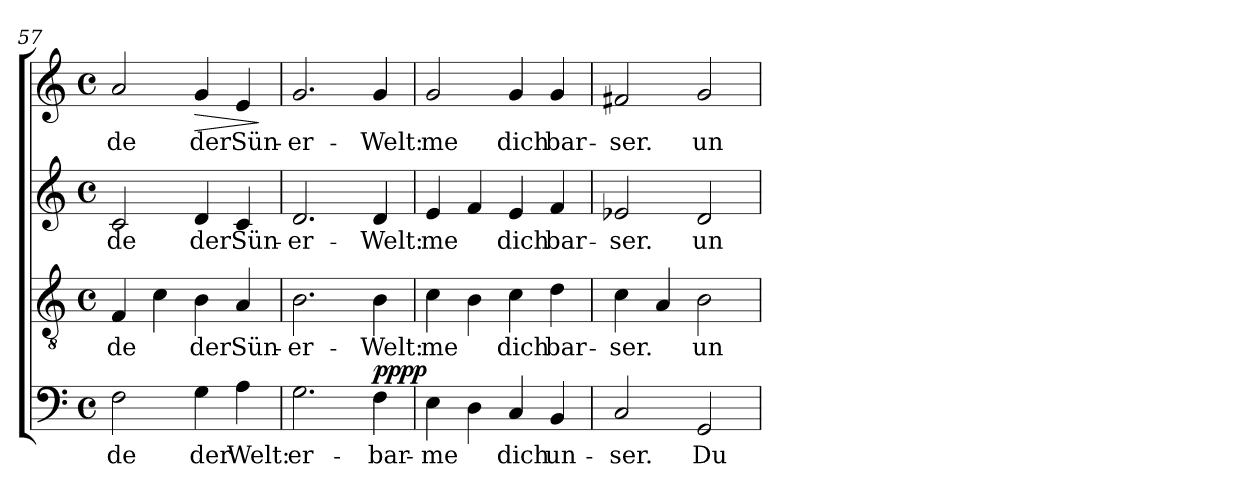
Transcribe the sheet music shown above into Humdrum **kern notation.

**kern	**text	**kern	**text	**kern	**text	**kern	**text	**dynam
*part1	*part1	*part1	*part1	*part1	*part1	*part1	*part1	*part1
*staff4	*staff4	*staff3	*staff3	*staff2	*staff2	*staff1	*staff1	*staff1/2/3/4
!!LO:PB:g=z
*clefF4	*	*clefGv2	*	*clefG2	*	*clefG2	*	*
*k[]	*	*k[]	*	*k[]	*	*k[]	*	*
*C:	*	*C:	*	*C:	*	*C:	*	*
*M4/4	*	*M4/4	*	*M4/4	*	*M4/4	*	*
*met(c)	*	*met(c)	*	*met(c)	*	*met(c)	*	*
=57	=57	=57	=57	=57	=57	=57	=57	=57
!	!LO:LY:b	!	!LO:LY:b	!	!LO:LY:b	!	!LO:LY:b	!
2F\	-de	4F/	-de	2c/	-de	2a/	-de	.
.	.	4c\	.	.	.	.	.	.
!	!LO:LY:b	!	!LO:LY:b	!	!LO:LY:b	!	!LO:LY:b	!LO:HP:b
4G\	der	4B\	der	4d/	der	4g/	der	>
!	!LO:LY:b	!	!LO:LY:b	!	!LO:LY:b	!	!LO:LY:b	!
4A\	Welt:	4A/	Sün-	4c/	Sün-	4e/	Sün-	.
.	.	.	.	.	.	.	.	]
=58	=58	=58	=58	=58	=58	=58	=58	=58
!	!LO:LY:b	!	!LO:LY:b	!	!LO:LY:b	!	!LO:LY:b	!
2.G\	er-	2.B\	er-	2.d/	er-	2.g/	er-	.
!	!LO:LY:b	!	!LO:LY:b	!	!LO:LY:b	!	!LO:LY:b	!LO:DY:a=4
!	!	!	!	!	!	!	!	!LO:DY:n=1:a=3
!	!	!	!	!	!	!	!	!LO:DY:n=2:a=2
!	!	!	!	!	!	!	!	!LO:DY:n=3:a
4F\	-bar-	4B\	-Welt:	4d/	-Welt:	4g/	-Welt:	p p p p
=59	=59	=59	=59	=59	=59	=59	=59	=59
!	!LO:LY:b	!	!LO:LY:b	!	!LO:LY:b	!	!LO:LY:b	!
4E\	-me	4c\	-me	4e/	-me	2g/	-me	.
4D\	.	4B\	.	4f/	.	.	.	.
!	!LO:LY:b	!	!LO:LY:b	!	!LO:LY:b	!	!LO:LY:b	!
4C/	dich	4c\	dich	4e/	dich	4g/	dich	.
!	!LO:LY:b	!	!LO:LY:b	!	!LO:LY:b	!	!LO:LY:b	!
4BB/	un-	4d\	bar-	4f/	bar-	4g/	bar-	.
=60	=60	=60	=60	=60	=60	=60	=60	=60
!	!LO:LY:b	!	!LO:LY:b	!	!LO:LY:b	!	!LO:LY:b	!
2C/	-ser.	4c\	-ser.	2e-X/	-ser.	2f#X/	-ser.	.
.	.	4A/	.	.	.	.	.	.
!	!LO:LY:b	!	!LO:LY:b	!	!LO:LY:b	!	!LO:LY:b	!
2GG/	Du	2B\	un-	2d/	un-	2g/	un-	.
=	=	=	=	=	=	=	=	=
*-	*-	*-	*-	*-	*-	*-	*-	*-
